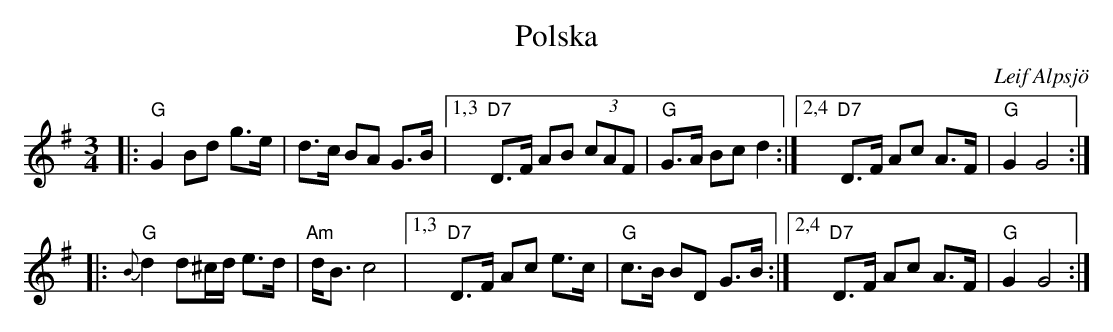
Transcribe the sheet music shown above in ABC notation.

X:1
T: Polska
O: Leif Alpsj\"o
M: 3/4
L: 1/8
K: G
|: "G"G2 Bd g>e | d>c BA G>B \
|1,3 "D7"D>F AB (3cAF | "G"G>A Bc d2 \
:|2,4 "D7"D>F Ac A>F | "G"G2 G4 :|
|: "G"{B}d2 d^c/d/ e>d | "Am"d<B c4 \
|1,3 "D7"D>F Ac e>c | "G"c>B BD G>B \
:|2,4 "D7"D>F Ac A>F | "G"G2 G4 :|
